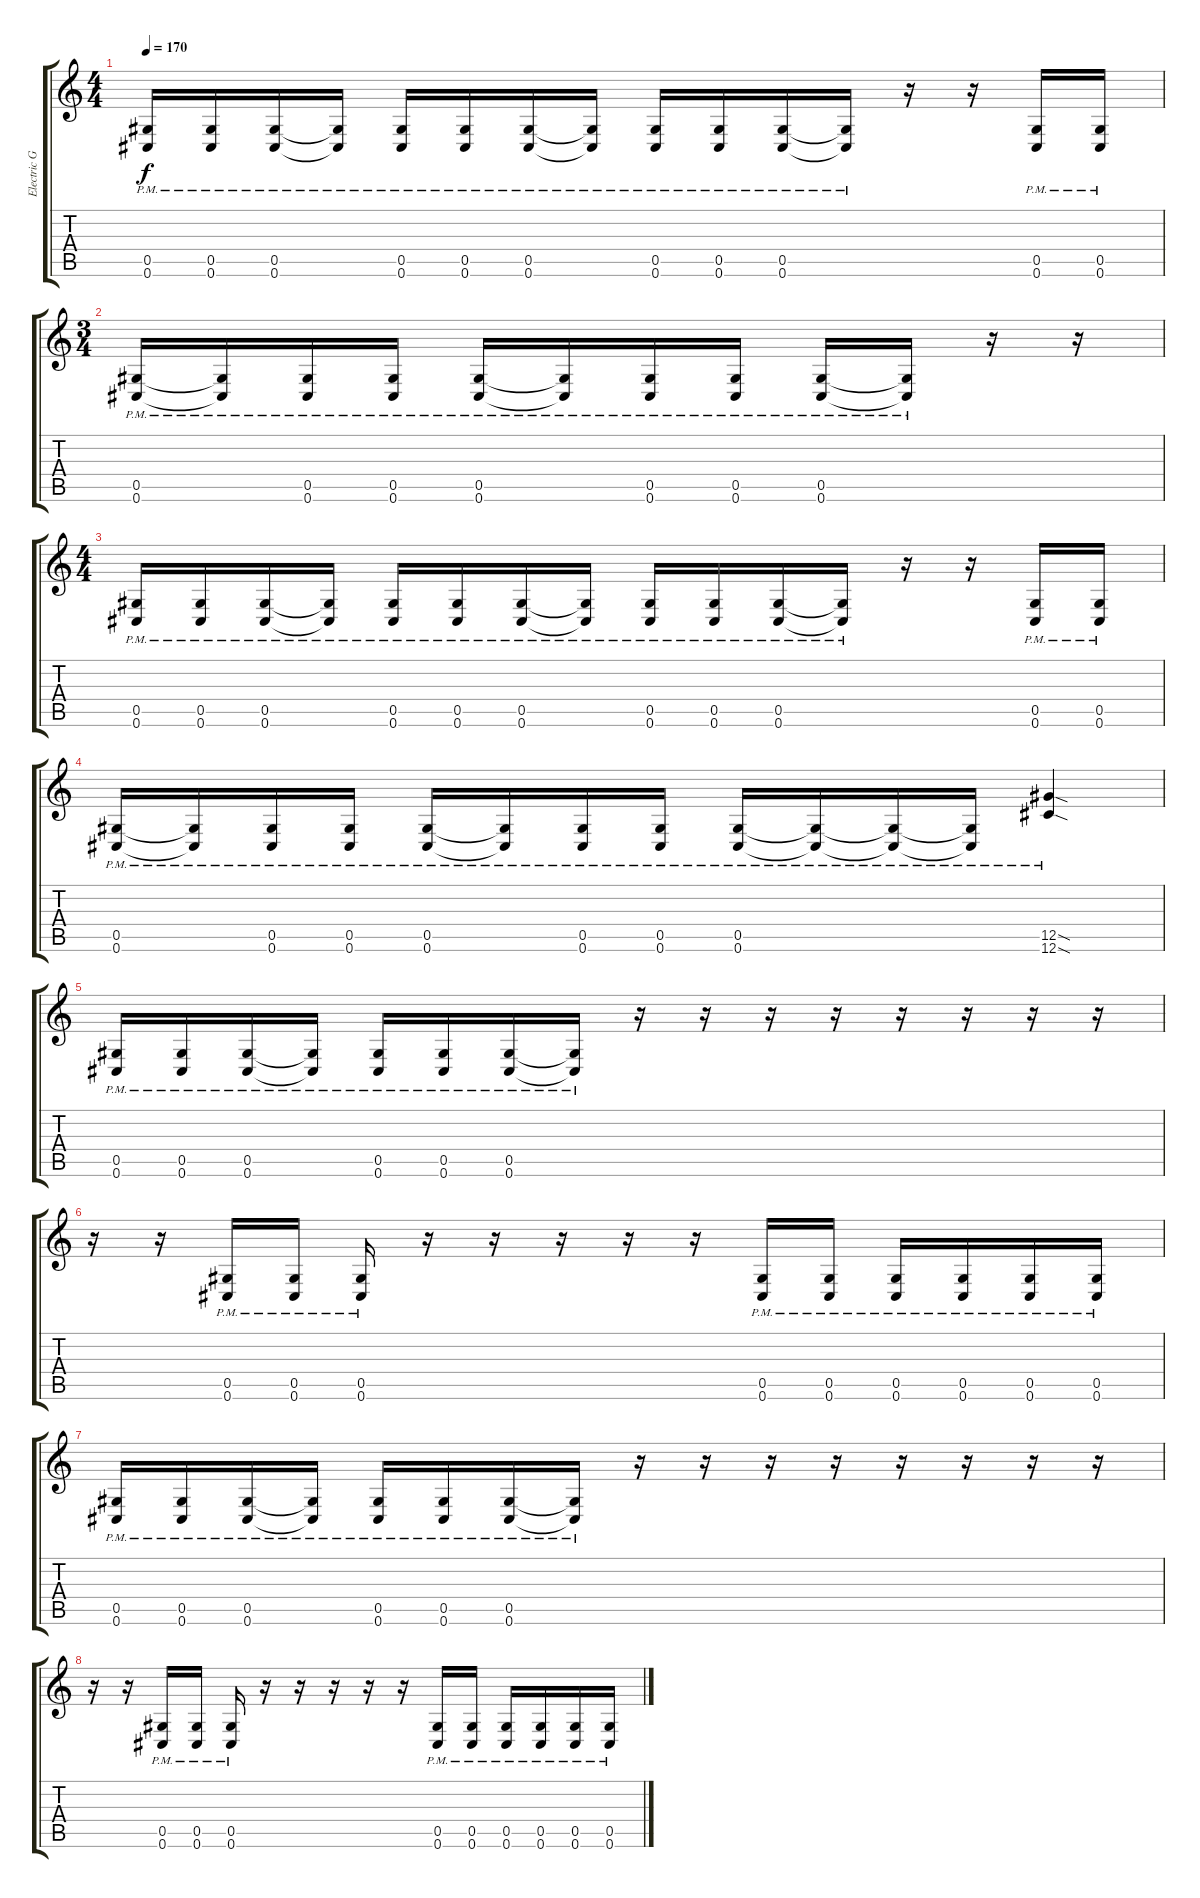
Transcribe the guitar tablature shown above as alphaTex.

\track ("Electric Guitar (rythm)" "Electric G") {instrument distortionguitar}
\staff {score tabs}
\tuning (Eb4 Bb3 Gb3 Db3 Ab2 Db2) {hide}
\ts (4 4)
\tempo 170
\clef g2
\ks c
(0.5{pm} 0.6{pm}).16{dy f} (0.5{pm} 0.6{pm}).16 (0.5{pm} 0.6{pm}).16 (0.5{pm t} 0.6{pm t}).16 (0.5{pm} 0.6{pm}).16 (0.5{pm} 0.6{pm}).16 (0.5{pm} 0.6{pm}).16 (0.5{pm t} 0.6{pm t}).16 (0.5{pm} 0.6{pm}).16 (0.5{pm} 0.6{pm}).16 (0.5{pm} 0.6{pm}).16 (0.5{pm t} 0.6{pm t}).16 r.16 r.16 (0.5{pm} 0.6{pm}).16 (0.5{pm} 0.6{pm}).16 |
\ts (3 4)
(0.5{pm} 0.6{pm}).16 (0.5{pm t} 0.6{pm t}).16 (0.5{pm} 0.6{pm}).16 (0.5{pm} 0.6{pm}).16 (0.5{pm} 0.6{pm}).16 (0.5{pm t} 0.6{pm t}).16 (0.5{pm} 0.6{pm}).16 (0.5{pm} 0.6{pm}).16 (0.5{pm} 0.6{pm}).16 (0.5{pm t} 0.6{pm t}).16 r.16 r.16 |
\ts (4 4)
(0.5{pm} 0.6{pm}).16 (0.5{pm} 0.6{pm}).16 (0.5{pm} 0.6{pm}).16 (0.5{pm t} 0.6{pm t}).16 (0.5{pm} 0.6{pm}).16 (0.5{pm} 0.6{pm}).16 (0.5{pm} 0.6{pm}).16 (0.5{pm t} 0.6{pm t}).16 (0.5{pm} 0.6{pm}).16 (0.5{pm} 0.6{pm}).16 (0.5{pm} 0.6{pm}).16 (0.5{pm t} 0.6{pm t}).16 r.16 r.16 (0.5{pm} 0.6{pm}).16 (0.5{pm} 0.6{pm}).16 |
(0.5{pm} 0.6{pm}).16 (0.5{pm t} 0.6{pm t}).16 (0.5{pm} 0.6{pm}).16 (0.5{pm} 0.6{pm}).16 (0.5{pm} 0.6{pm}).16 (0.5{pm t} 0.6{pm t}).16 (0.5{pm} 0.6{pm}).16 (0.5{pm} 0.6{pm}).16 (0.5{pm} 0.6{pm}).16 (0.5{pm t} 0.6{pm t}).16 (0.5{pm t} 0.6{pm t}).16 (0.5{pm t} 0.6{pm t}).16 (12.5{sod pm} 12.6{sod pm}).4 |
(0.5{pm} 0.6{pm}).16 (0.5{pm} 0.6{pm}).16 (0.5{pm} 0.6{pm}).16 (0.5{pm t} 0.6{pm t}).16 (0.5{pm} 0.6{pm}).16 (0.5{pm} 0.6{pm}).16 (0.5{pm} 0.6{pm}).16 (0.5{pm t} 0.6{pm t}).16 r.16 r.16 r.16 r.16 r.16 r.16 r.16 r.16 |
r.16 r.16 (0.5{pm} 0.6{pm}).16 (0.5{pm} 0.6{pm}).16 (0.5{pm} 0.6{pm}).16 r.16 r.16 r.16 r.16 r.16 (0.5{pm} 0.6{pm}).16 (0.5{pm} 0.6{pm}).16 (0.5{pm} 0.6{pm}).16 (0.5{pm} 0.6{pm}).16 (0.5{pm} 0.6{pm}).16 (0.5{pm} 0.6{pm}).16 |
(0.5{pm} 0.6{pm}).16 (0.5{pm} 0.6{pm}).16 (0.5{pm} 0.6{pm}).16 (0.5{pm t} 0.6{pm t}).16 (0.5{pm} 0.6{pm}).16 (0.5{pm} 0.6{pm}).16 (0.5{pm} 0.6{pm}).16 (0.5{pm t} 0.6{pm t}).16 r.16 r.16 r.16 r.16 r.16 r.16 r.16 r.16 |
r.16 r.16 (0.5{pm} 0.6{pm}).16 (0.5{pm} 0.6{pm}).16 (0.5{pm} 0.6{pm}).16 r.16 r.16 r.16 r.16 r.16 (0.5{pm} 0.6{pm}).16 (0.5{pm} 0.6{pm}).16 (0.5{pm} 0.6{pm}).16 (0.5{pm} 0.6{pm}).16 (0.5{pm} 0.6{pm}).16 (0.5{pm} 0.6{pm}).16
